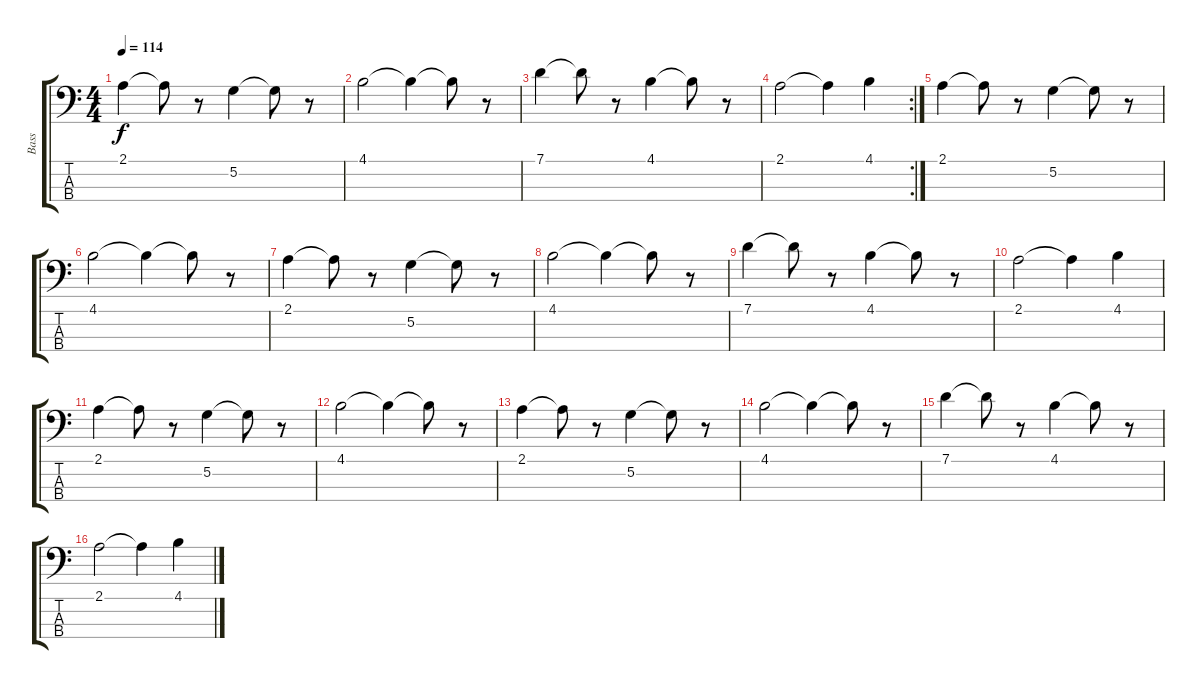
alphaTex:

\track ("Bass" "Bass") {instrument slapbass2}
\staff {score tabs}
\tuning (G2 D2 A1 D1) {hide}
\ts (4 4)
\tempo 114
\clef f4
\ks c
2.1.4{dy f} 2.1{t}.8 r.8 5.2.4 5.2{t}.8 r.8 |
4.1.2 4.1{t}.4 4.1{t}.8 r.8 |
7.1.4 7.1{t}.8 r.8 4.1.4 4.1{t}.8 r.8 |
\rc 2
2.1.2 2.1{t}.4 4.1.4 |
2.1.4{volume 16} 2.1{t}.8 r.8 5.2.4 5.2{t}.8 r.8 |
4.1.2 4.1{t}.4 4.1{t}.8 r.8 |
2.1.4 2.1{t}.8 r.8 5.2.4 5.2{t}.8 r.8 |
4.1.2 4.1{t}.4 4.1{t}.8 r.8 |
7.1.4 7.1{t}.8 r.8 4.1.4 4.1{t}.8 r.8 |
2.1.2 2.1{t}.4 4.1.4 |
2.1.4{volume 16} 2.1{t}.8 r.8 5.2.4 5.2{t}.8 r.8 |
4.1.2 4.1{t}.4 4.1{t}.8 r.8 |
2.1.4 2.1{t}.8 r.8 5.2.4 5.2{t}.8 r.8 |
4.1.2 4.1{t}.4 4.1{t}.8 r.8 |
7.1.4 7.1{t}.8 r.8 4.1.4 4.1{t}.8 r.8 |
2.1.2 2.1{t}.4 4.1.4
